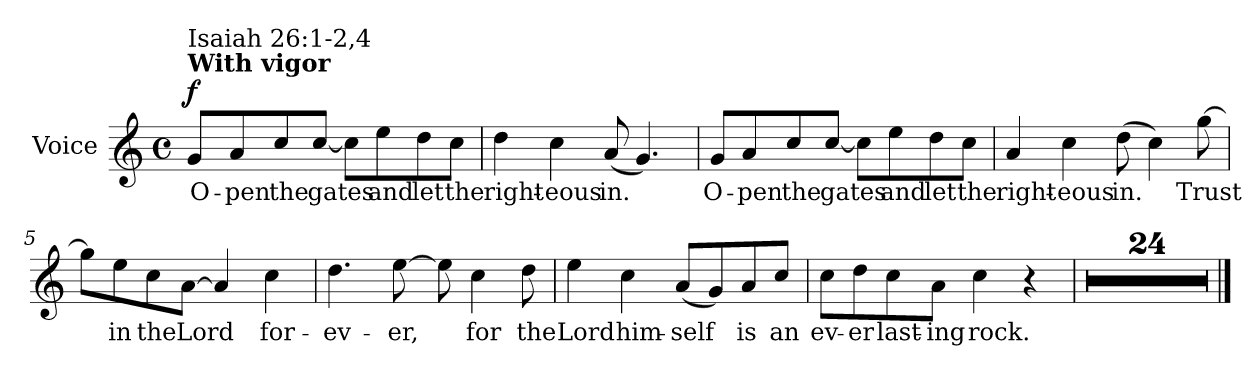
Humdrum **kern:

**kern	**text	**dynam
*part1	*part1	*part1
*staff1	*staff1	*staff1
*I"Voice	*	*
*I'Vo.	*	*
*clefG2	*	*
*k[]	*	*
*M4/4	*	*
*met(c)	*	*
*MM108	*	*
=1	=1	=1
!LO:TX:a:B:t=With vigor	!	!
!LO:TX:a:t=Isaiah 26&colon;1-2,4	!	!
!	!LO:LY:b	!LO:DY:a
8g/L	O-	f
!	!LO:LY:b	!
8a/	-pen	.
!	!LO:LY:b	!
8cc/	the	.
!	!LO:LY:b	!
[8cc/J	gates	.
8cc\L]	.	.
!	!LO:LY:b	!
8ee\	and	.
!	!LO:LY:b	!
8dd\	let	.
!	!LO:LY:b	!
8cc\J	the	.
=2	=2	=2
!	!LO:LY:b	!
4dd\	right-	.
!	!LO:LY:b	!
4cc\	-eous	.
!	!LO:LY:b	!
(<8a/	in.	.
4.g/)	.	.
=3	=3	=3
!	!LO:LY:b	!
8g/L	O-	.
!	!LO:LY:b	!
8a/	-pen	.
!	!LO:LY:b	!
8cc/	the	.
!	!LO:LY:b	!
[8cc/J	gates	.
8cc\L]	.	.
!	!LO:LY:b	!
8ee\	and	.
!	!LO:LY:b	!
8dd\	let	.
!	!LO:LY:b	!
8cc\J	the	.
=4	=4	=4
!	!LO:LY:b	!
4a/	right-	.
!	!LO:LY:b	!
4cc\	-eous	.
!	!LO:LY:b	!
(>8dd\	in.	.
4cc\)	.	.
!	!LO:LY:b	!
[8gg\	Trust	.
!!LO:LB:g=z
=5	=5	=5
8gg\L]	.	.
!	!LO:LY:b	!
8ee\	in	.
!	!LO:LY:b	!
8cc\	the	.
!	!LO:LY:b	!
[8a\J	Lord	.
4a/]	.	.
!	!LO:LY:b	!
4cc\	for-	.
=6	=6	=6
!	!LO:LY:b	!
4.dd\	-ev-	.
!	!LO:LY:b	!
[8ee\	-er,	.
8ee\]	.	.
!	!LO:LY:b	!
4cc\	for	.
!	!LO:LY:b	!
8dd\	the	.
=7	=7	=7
!	!LO:LY:b	!
4ee\	Lord	.
!	!LO:LY:b	!
4cc\	him-	.
!	!LO:LY:b	!
(<8a/L	-self	.
8g/)	.	.
!	!LO:LY:b	!
8a/	is	.
!	!LO:LY:b	!
8cc/J	an	.
=8	=8	=8
!	!LO:LY:b	!
8cc\L	ev-	.
!	!LO:LY:b	!
8dd\	-er	.
!	!LO:LY:b	!
8cc\	last-	.
!	!LO:LY:b	!
8a\J	-ing	.
!	!LO:LY:b	!
4cc\	rock.	.
4r	.	.
=9	=9	=9
1r	.	.
=10	=10	=10
1r	.	.
!!LO:LB:g=z
=11	=11	=11
1r	.	.
=12	=12	=12
1r	.	.
=13	=13	=13
1r	.	.
=14	=14	=14
1r	.	.
=15	=15	=15
1r	.	.
=16	=16	=16
1r	.	.
=17	=17	=17
1r	.	.
=18	=18	=18
1r	.	.
=19	=19	=19
1r	.	.
=20	=20	=20
1r	.	.
=21	=21	=21
1r	.	.
=22	=22	=22
1r	.	.
!!LO:LB:g=z
=23	=23	=23
1r	.	.
=24	=24	=24
1r	.	.
=25	=25	=25
1r	.	.
=26	=26	=26
1r	.	.
=27	=27	=27
1r	.	.
=28	=28	=28
1r	.	.
=29	=29	=29
1r	.	.
=30	=30	=30
1r	.	.
=31	=31	=31
1r	.	.
=32	=32	=32
1r	.	.
==	==	==
*-	*-	*-
